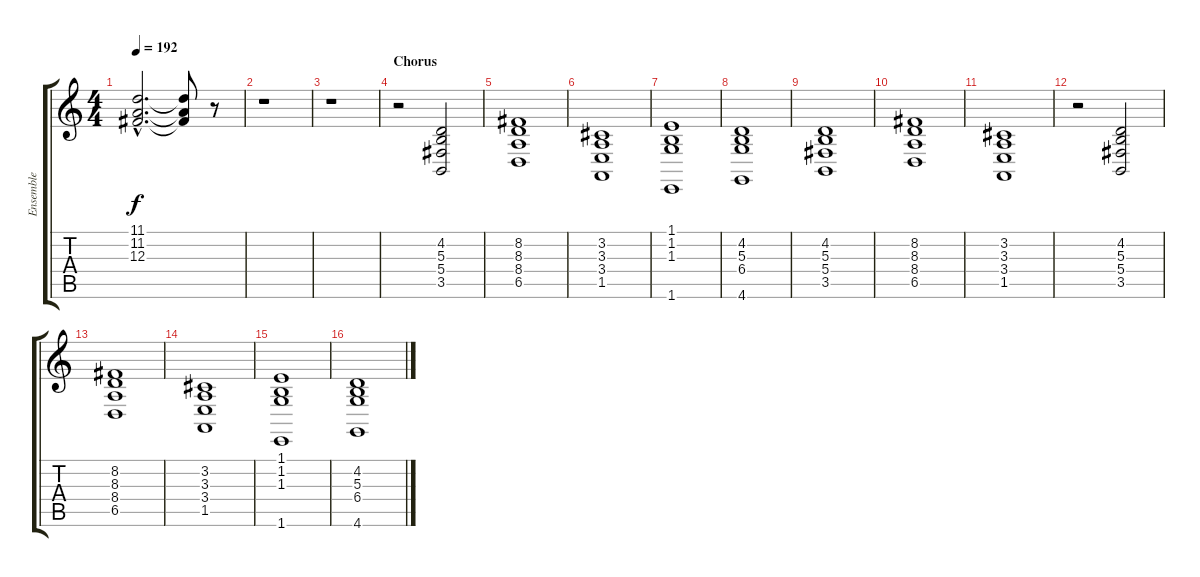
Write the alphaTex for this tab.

\track ("Ensemble" "Ensemble") {instrument stringensemble1}
\staff {score tabs}
\tuning (Eb4 Bb3 Gb3 Db3 Ab2 Eb2) {hide}
\ts (4 4)
\tempo 192
\clef g2
\ks c
(11.1{hac t} 11.2{hac t} 12.3{hac t}).2{d dy f} (11.1{t} 11.2{t} 12.3{t}).8 r.8 |
r.1 |
r.1 |
\section ("" "Chorus")
r.2 (4.2 5.3 5.4 3.5).2{volume 10 instrument stringensemble1} |
(8.2 8.3 8.4 6.5).1 |
(3.2 3.3 3.4 1.5).1 |
(1.1 1.2 1.3 1.6).1 |
(4.2 5.3 6.4 4.6).1 |
(4.2 5.3 5.4 3.5).1 |
(8.2 8.3 8.4 6.5).1 |
(3.2 3.3 3.4 1.5).1 |
\section ("" "")
r.2 (4.2 5.3 5.4 3.5).2 |
(8.2 8.3 8.4 6.5).1 |
(3.2 3.3 3.4 1.5).1 |
(1.1 1.2 1.3 1.6).1 |
(4.2 5.3 6.4 4.6).1
